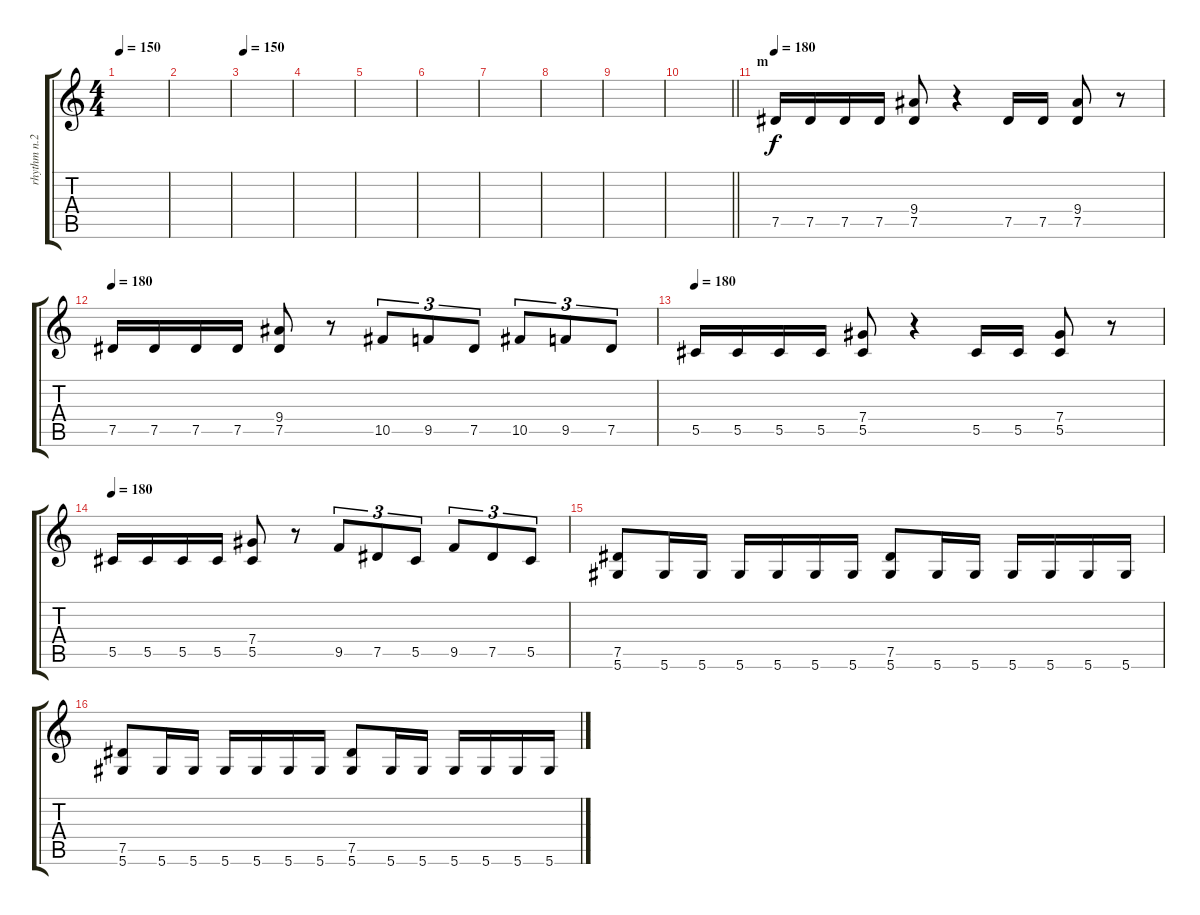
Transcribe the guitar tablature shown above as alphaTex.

\track ("rhythm n.2" "rhythm n.2") {instrument distortionguitar}
\staff {score tabs}
\tuning (Eb4 Bb3 Gb3 Db3 Ab2 Eb2) {hide}
\ts (4 4)
\tempo 150
\clef g2
\ks c
|
|
\tempo 150
|
|
|
|
|
|
|
\barLineRight lightlight
|
\section ("" "m")
\tempo 180
7.5.16 7.5.16 7.5.16 7.5.16 (9.4 7.5).8 r.4 7.5.16 7.5.16 (9.4 7.5).8 r.8 |
\tempo 180
7.5.16 7.5.16 7.5.16 7.5.16 (9.4 7.5).8 r.8 10.5.8{tu (3 2)} 9.5.8{tu (3 2)} 7.5.8{tu (3 2)} 10.5.8{tu (3 2)} 9.5.8{tu (3 2)} 7.5.8{tu (3 2)} |
\tempo 180
5.5.16 5.5.16 5.5.16 5.5.16 (7.4 5.5).8 r.4 5.5.16 5.5.16 (7.4 5.5).8 r.8 |
\tempo 180
5.5.16 5.5.16 5.5.16 5.5.16 (7.4 5.5).8 r.8 9.5.8{tu (3 2)} 7.5.8{tu (3 2)} 5.5.8{tu (3 2)} 9.5.8{tu (3 2)} 7.5.8{tu (3 2)} 5.5.8{tu (3 2)} |
(7.5 5.6).8 5.6.16 5.6.16 5.6.16 5.6.16 5.6.16 5.6.16 (7.5 5.6).8 5.6.16 5.6.16 5.6.16 5.6.16 5.6.16 5.6.16 |
(7.5 5.6).8 5.6.16 5.6.16 5.6.16 5.6.16 5.6.16 5.6.16 (7.5 5.6).8 5.6.16 5.6.16 5.6.16 5.6.16 5.6.16 5.6.16
